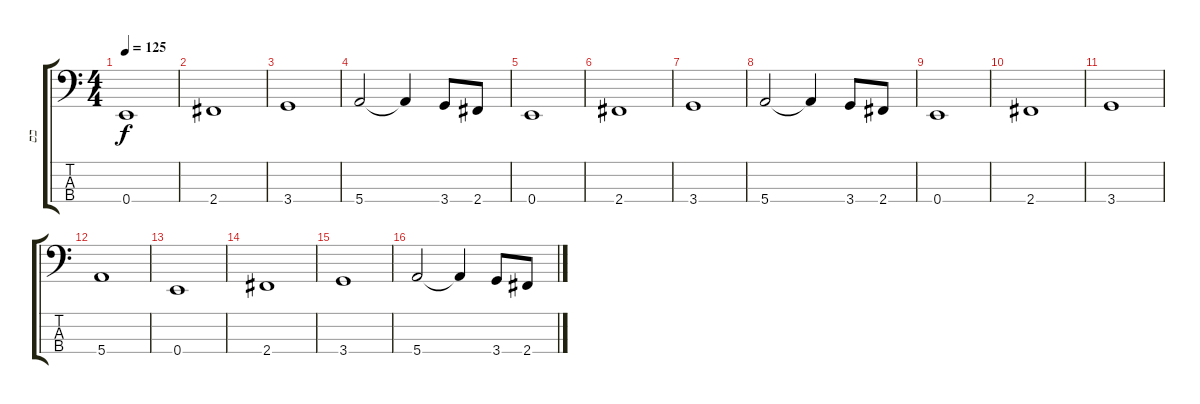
\track ("בס" "בס") {instrument electricbasspick}
\staff {score tabs}
\tuning (G2 D2 A1 E1) {hide}
\ts (4 4)
\tempo 125
\clef f4
\ks c
0.4.1{dy f} |
2.4.1 |
3.4.1 |
5.4.2 5.4{t}.4 3.4.8 2.4.8 |
0.4.1 |
2.4.1 |
3.4.1 |
5.4.2 5.4{t}.4 3.4.8 2.4.8 |
0.4.1 |
2.4.1 |
3.4.1 |
5.4.1 |
0.4.1 |
2.4.1 |
3.4.1 |
5.4.2 5.4{t}.4 3.4.8 2.4.8
